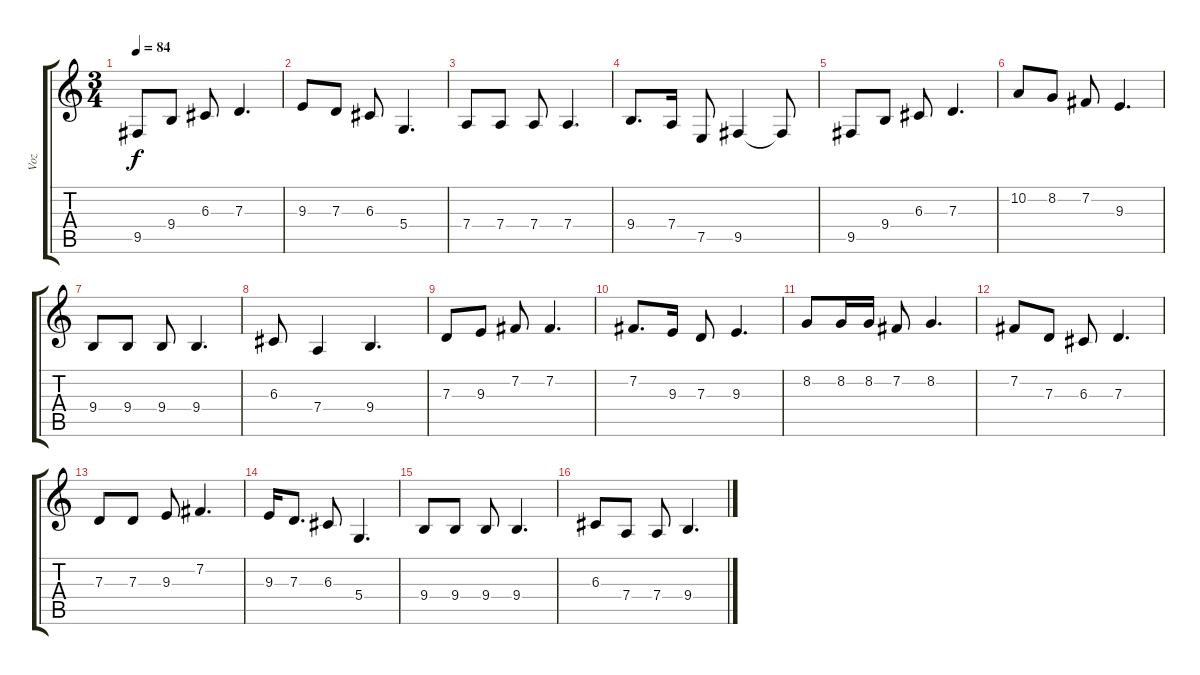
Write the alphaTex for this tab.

\track ("Voz" "Voz") {instrument synthvoice}
\staff {score tabs}
\tuning (E4 B3 G3 D3 A2 E2) {hide}
\ts (3 4)
\tempo 84
\clef g2
\ks c
9.5.8{dy f} 9.4.8 6.3.8 7.3.4{d} |
9.3.8 7.3.8 6.3.8 5.4.4{d} |
7.4.8 7.4.8 7.4.8 7.4.4{d} |
9.4.8{d} 7.4.16 7.5.8 9.5.4 9.5{t}.8 |
9.5.8 9.4.8 6.3.8 7.3.4{d} |
10.2.8 8.2.8 7.2.8 9.3.4{d} |
9.4.8 9.4.8 9.4.8 9.4.4{d} |
6.3.8 7.4.4 9.4.4{d} |
7.3.8 9.3.8 7.2.8 7.2.4{d} |
7.2.8{d} 9.3.16 7.3.8 9.3.4{d} |
8.2.8 8.2.16 8.2.16 7.2.8 8.2.4{d} |
7.2.8 7.3.8 6.3.8 7.3.4{d} |
7.3.8 7.3.8 9.3.8 7.2.4{d} |
9.3.16 7.3.8{d} 6.3.8 5.4.4{d} |
9.4.8 9.4.8 9.4.8 9.4.4{d} |
6.3.8 7.4.8 7.4.8 9.4.4{d}
